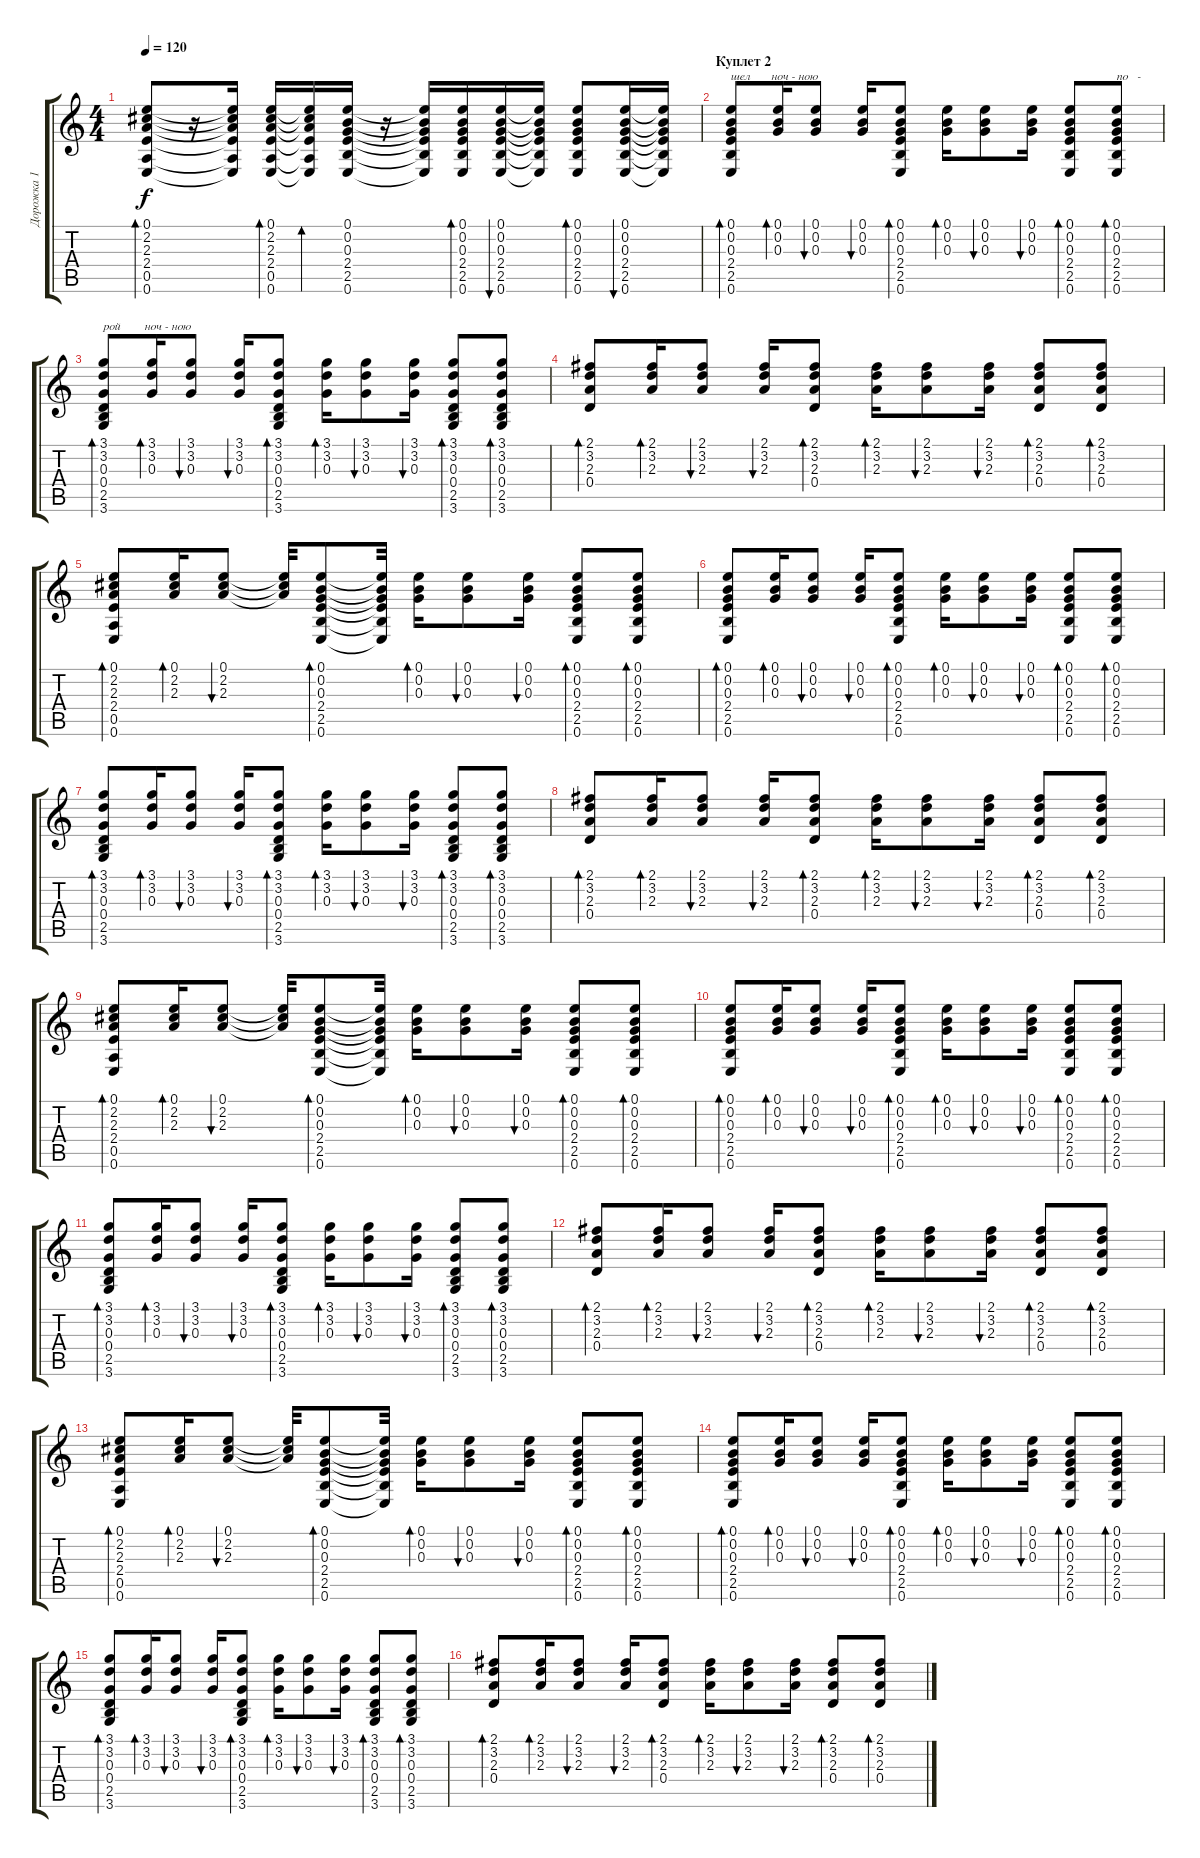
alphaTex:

\track ("Дорожка 1" "Дорожка 1") {instrument acousticguitarnylon}
\staff {score tabs}
\tuning (E4 B3 G3 D3 A2 E2) {hide}
\ts (4 4)
\tempo 120
\clef g2
\ks c
(0.1 2.2 2.3 2.4 0.5 0.6).8{bd 60 dy f} r.16 (0.1{t} 2.2{t} 2.3{t} 2.4{t} 0.5{t} 0.6{t}).16 (0.1 2.2 2.3 2.4 0.5 0.6).16{bd 60} (0.1{t} 2.2{t} 2.3{t} 2.4{t} 0.5{t} 0.6{t}).16{bd 60} (0.1 0.2 0.3 2.4 2.5 0.6).16 r.16 (0.1{t} 0.2{t} 0.3{t} 2.4{t} 2.5{t} 0.6{t}).16 (0.1 0.2 0.3 2.4 2.5 0.6).16{bd 30} (0.1 0.2 0.3 2.4 2.5 0.6).16{bu 30} (0.1{t} 0.2{t} 0.3{t} 2.4{t} 2.5{t} 0.6{t}).16 (0.1 0.2 0.3 2.4 2.5 0.6).8{bd 30} (0.1 0.2 0.3 2.4 2.5 0.6).16{bu 30} (0.1{t} 0.2{t} 0.3{t} 2.4{t} 2.5{t} 0.6{t}).16 |
\section ("" "Куплет 2")
(0.1 0.2 0.3 2.4 2.5 0.6).8{bd 60 txt "шел       ноч - ною"} (0.1 0.2 0.3).16{bd 60} (0.1 0.2 0.3).8{bu 60} (0.1 0.2 0.3).16{bu 60} (0.1 0.2 0.3 2.4 2.5 0.6).8{bd 60} (0.1 0.2 0.3).16{bd 60} (0.1 0.2 0.3).8{bu 60} (0.1 0.2 0.3).16{bu 60} (0.1 0.2 0.3 2.4 2.5 0.6).8{bd 60} (0.1 0.2 0.3 2.4 2.5 0.6).8{bd 60 txt "по   -   "} |
(3.1 3.2 0.3 0.4 2.5 3.6).8{bd 60 txt "рой        ноч - ною"} (3.1 3.2 0.3).16{bd 60} (3.1 3.2 0.3).8{bu 60} (3.1 3.2 0.3).16{bu 60} (3.1 3.2 0.3 0.4 2.5 3.6).8{bd 60} (3.1 3.2 0.3).16{bd 60} (3.1 3.2 0.3).8{bu 60} (3.1 3.2 0.3).16{bu 60} (3.1 3.2 0.3 0.4 2.5 3.6).8{bd 60} (3.1 3.2 0.3 0.4 2.5 3.6).8{bd 60} |
(2.1 3.2 2.3 0.4).8{bd 60} (2.1 3.2 2.3).16{bd 60} (2.1 3.2 2.3).8{bu 60} (2.1 3.2 2.3).16{bu 60} (2.1 3.2 2.3 0.4).8{bd 60} (2.1 3.2 2.3).16{bd 60} (2.1 3.2 2.3).8{bu 60} (2.1 3.2 2.3).16{bu 60} (2.1 3.2 2.3 0.4).8{bd 60} (2.1 3.2 2.3 0.4).8{bd 60} |
(0.1 2.2 2.3 2.4 0.5 0.6).8{bd 60} (0.1 2.2 2.3).16{bd 60} (0.1 2.2 2.3).8{bu 60} (0.1{t} 2.2{t} 2.3{t}).32 (0.1 0.2 0.3 2.4 2.5 0.6).8{bd 60} (0.1{t} 0.2{t} 0.3{t} 2.4{t} 2.5{t} 0.6{t}).32 (0.1 0.2 0.3).16{bd 60} (0.1 0.2 0.3).8{bu 60} (0.1 0.2 0.3).16{bu 60} (0.1 0.2 0.3 2.4 2.5 0.6).8{bd 60} (0.1 0.2 0.3 2.4 2.5 0.6).8{bd 60} |
(0.1 0.2 0.3 2.4 2.5 0.6).8{bd 60} (0.1 0.2 0.3).16{bd 60} (0.1 0.2 0.3).8{bu 60} (0.1 0.2 0.3).16{bu 60} (0.1 0.2 0.3 2.4 2.5 0.6).8{bd 60} (0.1 0.2 0.3).16{bd 60} (0.1 0.2 0.3).8{bu 60} (0.1 0.2 0.3).16{bu 60} (0.1 0.2 0.3 2.4 2.5 0.6).8{bd 60} (0.1 0.2 0.3 2.4 2.5 0.6).8{bd 60} |
(3.1 3.2 0.3 0.4 2.5 3.6).8{bd 60} (3.1 3.2 0.3).16{bd 60} (3.1 3.2 0.3).8{bu 60} (3.1 3.2 0.3).16{bu 60} (3.1 3.2 0.3 0.4 2.5 3.6).8{bd 60} (3.1 3.2 0.3).16{bd 60} (3.1 3.2 0.3).8{bu 60} (3.1 3.2 0.3).16{bu 60} (3.1 3.2 0.3 0.4 2.5 3.6).8{bd 60} (3.1 3.2 0.3 0.4 2.5 3.6).8{bd 60} |
(2.1 3.2 2.3 0.4).8{bd 60} (2.1 3.2 2.3).16{bd 60} (2.1 3.2 2.3).8{bu 60} (2.1 3.2 2.3).16{bu 60} (2.1 3.2 2.3 0.4).8{bd 60} (2.1 3.2 2.3).16{bd 60} (2.1 3.2 2.3).8{bu 60} (2.1 3.2 2.3).16{bu 60} (2.1 3.2 2.3 0.4).8{bd 60} (2.1 3.2 2.3 0.4).8{bd 60} |
(0.1 2.2 2.3 2.4 0.5 0.6).8{bd 60} (0.1 2.2 2.3).16{bd 60} (0.1 2.2 2.3).8{bu 60} (0.1{t} 2.2{t} 2.3{t}).32 (0.1 0.2 0.3 2.4 2.5 0.6).8{bd 60} (0.1{t} 0.2{t} 0.3{t} 2.4{t} 2.5{t} 0.6{t}).32 (0.1 0.2 0.3).16{bd 60} (0.1 0.2 0.3).8{bu 60} (0.1 0.2 0.3).16{bu 60} (0.1 0.2 0.3 2.4 2.5 0.6).8{bd 60} (0.1 0.2 0.3 2.4 2.5 0.6).8{bd 60} |
(0.1 0.2 0.3 2.4 2.5 0.6).8{bd 60} (0.1 0.2 0.3).16{bd 60} (0.1 0.2 0.3).8{bu 60} (0.1 0.2 0.3).16{bu 60} (0.1 0.2 0.3 2.4 2.5 0.6).8{bd 60} (0.1 0.2 0.3).16{bd 60} (0.1 0.2 0.3).8{bu 60} (0.1 0.2 0.3).16{bu 60} (0.1 0.2 0.3 2.4 2.5 0.6).8{bd 60} (0.1 0.2 0.3 2.4 2.5 0.6).8{bd 60} |
(3.1 3.2 0.3 0.4 2.5 3.6).8{bd 60} (3.1 3.2 0.3).16{bd 60} (3.1 3.2 0.3).8{bu 60} (3.1 3.2 0.3).16{bu 60} (3.1 3.2 0.3 0.4 2.5 3.6).8{bd 60} (3.1 3.2 0.3).16{bd 60} (3.1 3.2 0.3).8{bu 60} (3.1 3.2 0.3).16{bu 60} (3.1 3.2 0.3 0.4 2.5 3.6).8{bd 60} (3.1 3.2 0.3 0.4 2.5 3.6).8{bd 60} |
(2.1 3.2 2.3 0.4).8{bd 60} (2.1 3.2 2.3).16{bd 60} (2.1 3.2 2.3).8{bu 60} (2.1 3.2 2.3).16{bu 60} (2.1 3.2 2.3 0.4).8{bd 60} (2.1 3.2 2.3).16{bd 60} (2.1 3.2 2.3).8{bu 60} (2.1 3.2 2.3).16{bu 60} (2.1 3.2 2.3 0.4).8{bd 60} (2.1 3.2 2.3 0.4).8{bd 60} |
(0.1 2.2 2.3 2.4 0.5 0.6).8{bd 60} (0.1 2.2 2.3).16{bd 60} (0.1 2.2 2.3).8{bu 60} (0.1{t} 2.2{t} 2.3{t}).32 (0.1 0.2 0.3 2.4 2.5 0.6).8{bd 60} (0.1{t} 0.2{t} 0.3{t} 2.4{t} 2.5{t} 0.6{t}).32 (0.1 0.2 0.3).16{bd 60} (0.1 0.2 0.3).8{bu 60} (0.1 0.2 0.3).16{bu 60} (0.1 0.2 0.3 2.4 2.5 0.6).8{bd 60} (0.1 0.2 0.3 2.4 2.5 0.6).8{bd 60} |
(0.1 0.2 0.3 2.4 2.5 0.6).8{bd 60} (0.1 0.2 0.3).16{bd 60} (0.1 0.2 0.3).8{bu 60} (0.1 0.2 0.3).16{bu 60} (0.1 0.2 0.3 2.4 2.5 0.6).8{bd 60} (0.1 0.2 0.3).16{bd 60} (0.1 0.2 0.3).8{bu 60} (0.1 0.2 0.3).16{bu 60} (0.1 0.2 0.3 2.4 2.5 0.6).8{bd 60} (0.1 0.2 0.3 2.4 2.5 0.6).8{bd 60} |
(3.1 3.2 0.3 0.4 2.5 3.6).8{bd 60} (3.1 3.2 0.3).16{bd 60} (3.1 3.2 0.3).8{bu 60} (3.1 3.2 0.3).16{bu 60} (3.1 3.2 0.3 0.4 2.5 3.6).8{bd 60} (3.1 3.2 0.3).16{bd 60} (3.1 3.2 0.3).8{bu 60} (3.1 3.2 0.3).16{bu 60} (3.1 3.2 0.3 0.4 2.5 3.6).8{bd 60} (3.1 3.2 0.3 0.4 2.5 3.6).8{bd 60} |
(2.1 3.2 2.3 0.4).8{bd 60} (2.1 3.2 2.3).16{bd 60} (2.1 3.2 2.3).8{bu 60} (2.1 3.2 2.3).16{bu 60} (2.1 3.2 2.3 0.4).8{bd 60} (2.1 3.2 2.3).16{bd 60} (2.1 3.2 2.3).8{bu 60} (2.1 3.2 2.3).16{bu 60} (2.1 3.2 2.3 0.4).8{bd 60} (2.1 3.2 2.3 0.4).8{bd 60}
